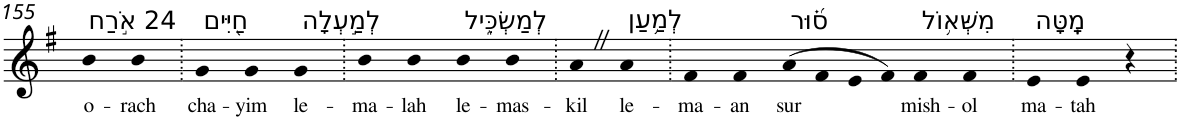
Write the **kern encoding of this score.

**kern	**text
*part1	*part1
*staff1	*staff1
*I"Piano	*
*I'Pno	*
!!LO:PB:g=z
*clefG2	*
*k[f#]	*
*G:	*
=155	=155
!LO:TX:a:t=24 אֹ֣רַח	!
!	!LO:LY:b
4b	o-
!	!LO:LY:b
4b	-rach
=156.	=156.
!LO:TX:a:t=חַ֭יִּים	!
!	!LO:LY:b
4g	cha-
!	!LO:LY:b
4g	-yim
!LO:TX:a:t=לְמַ֣עְלָה	!
!	!LO:LY:b
4g	le-
=157.	=157.
!	!LO:LY:b
4b	-ma-
!	!LO:LY:b
4b	-lah
!LO:TX:a:t=לְמַשְׂכִּ֑יל	!
!	!LO:LY:b
4b	le-
!	!LO:LY:b
4b	-mas-
=158.	=158.
!	!LO:LY:b
4aZ	-kil
!LO:TX:a:t=לְמַ֥עַן	!
!	!LO:LY:b
4a	le-
=159.	=159.
!	!LO:LY:b
4f#	-ma-
!	!LO:LY:b
4f#	-an
!LO:TX:a:t=ס֝֗וּר	!
!	!LO:LY:b
(>8a	sur
8f#	.
8e	.
8f#)	.
!LO:TX:a:t=מִשְּׁא֥וֹל	!
!	!LO:LY:b
4f#	mish-
!	!LO:LY:b
4f#	-ol
=160.	=160.
!LO:TX:a:t=מָֽטָּה	!
!	!LO:LY:b
4e	ma-
!	!LO:LY:b
4e	-tah
4r	.
=.	=.
*-	*-
